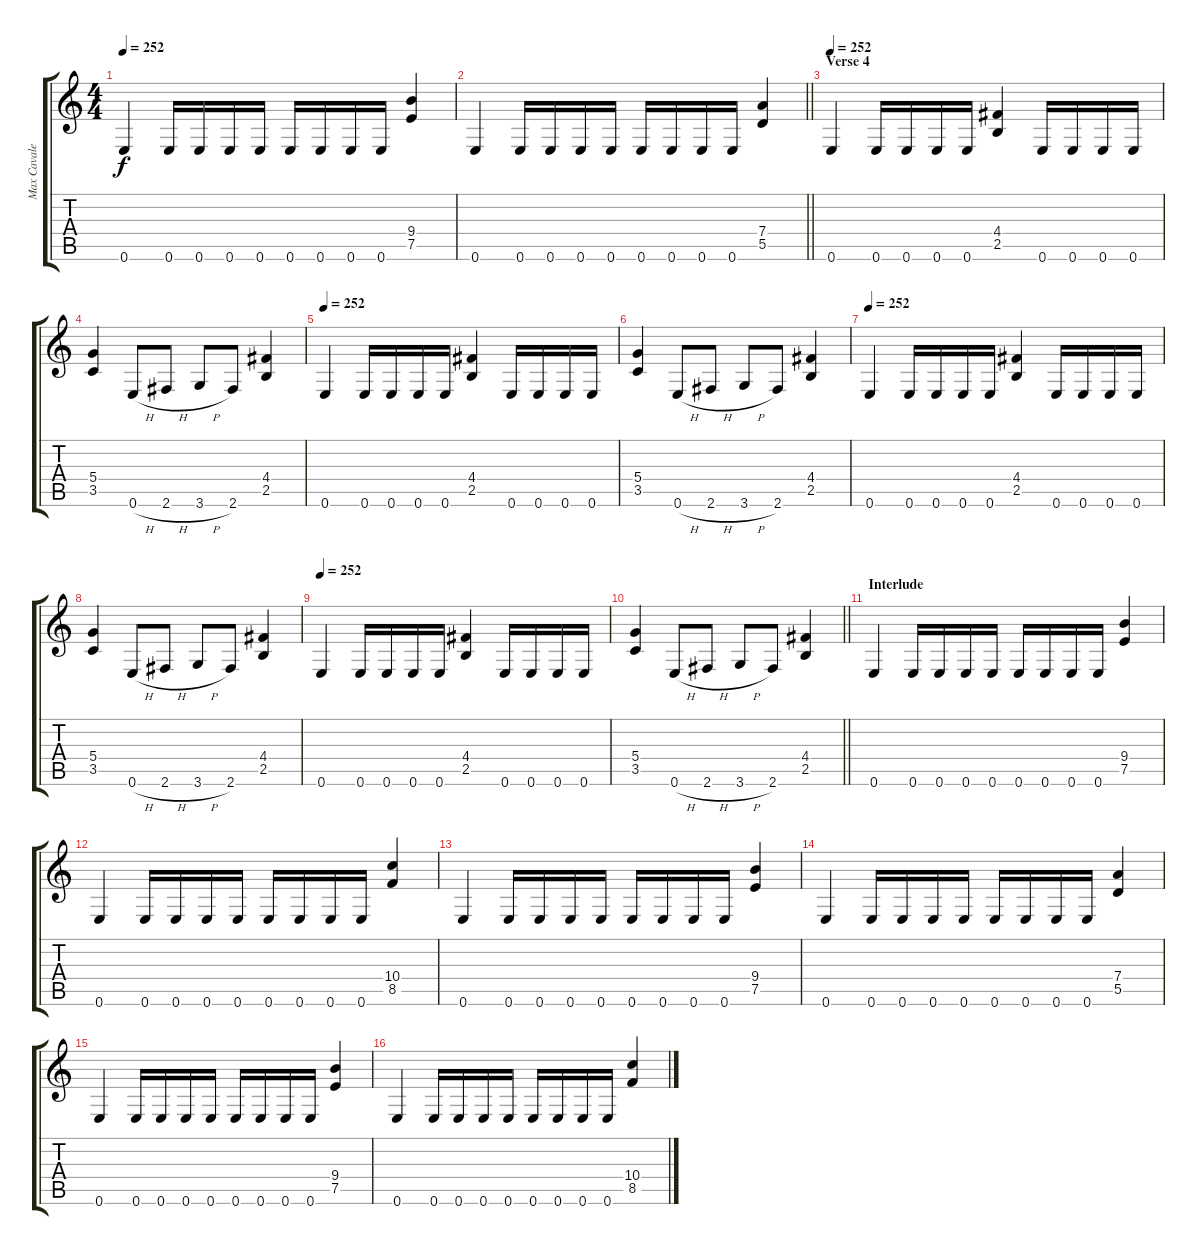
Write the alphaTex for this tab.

\track ("Max Cavalera" "Max Cavale") {instrument overdrivenguitar}
\staff {score tabs}
\tuning (E4 B3 G3 D3 A2 E2) {hide}
\ts (4 4)
\tempo 252
\clef g2
\ks c
0.6.4{dy f} 0.6.16 0.6.16 0.6.16 0.6.16 0.6.16 0.6.16 0.6.16 0.6.16 (9.4 7.5).4 |
\barLineRight lightlight
0.6.4 0.6.16 0.6.16 0.6.16 0.6.16 0.6.16 0.6.16 0.6.16 0.6.16 (7.4 5.5).4 |
\section ("" "Verse 4")
\tempo 252
0.6.4 0.6.16 0.6.16 0.6.16 0.6.16 (4.4 2.5).4 0.6.16 0.6.16 0.6.16 0.6.16 |
(5.4 3.5).4 0.6{h}.8 2.6{h}.8 3.6{h}.8 2.6.8 (4.4 2.5).4 |
\tempo 252
0.6.4 0.6.16 0.6.16 0.6.16 0.6.16 (4.4 2.5).4 0.6.16 0.6.16 0.6.16 0.6.16 |
(5.4 3.5).4 0.6{h}.8 2.6{h}.8 3.6{h}.8 2.6.8 (4.4 2.5).4 |
\tempo 252
0.6.4 0.6.16 0.6.16 0.6.16 0.6.16 (4.4 2.5).4 0.6.16 0.6.16 0.6.16 0.6.16 |
(5.4 3.5).4 0.6{h}.8 2.6{h}.8 3.6{h}.8 2.6.8 (4.4 2.5).4 |
\tempo 252
0.6.4 0.6.16 0.6.16 0.6.16 0.6.16 (4.4 2.5).4 0.6.16 0.6.16 0.6.16 0.6.16 |
\barLineRight lightlight
(5.4 3.5).4 0.6{h}.8 2.6{h}.8 3.6{h}.8 2.6.8 (4.4 2.5).4 |
\section ("" "Interlude")
0.6.4 0.6.16 0.6.16 0.6.16 0.6.16 0.6.16 0.6.16 0.6.16 0.6.16 (9.4 7.5).4 |
0.6.4 0.6.16 0.6.16 0.6.16 0.6.16 0.6.16 0.6.16 0.6.16 0.6.16 (10.4 8.5).4 |
0.6.4 0.6.16 0.6.16 0.6.16 0.6.16 0.6.16 0.6.16 0.6.16 0.6.16 (9.4 7.5).4 |
0.6.4 0.6.16 0.6.16 0.6.16 0.6.16 0.6.16 0.6.16 0.6.16 0.6.16 (7.4 5.5).4 |
0.6.4 0.6.16 0.6.16 0.6.16 0.6.16 0.6.16 0.6.16 0.6.16 0.6.16 (9.4 7.5).4 |
0.6.4 0.6.16 0.6.16 0.6.16 0.6.16 0.6.16 0.6.16 0.6.16 0.6.16 (10.4 8.5).4
